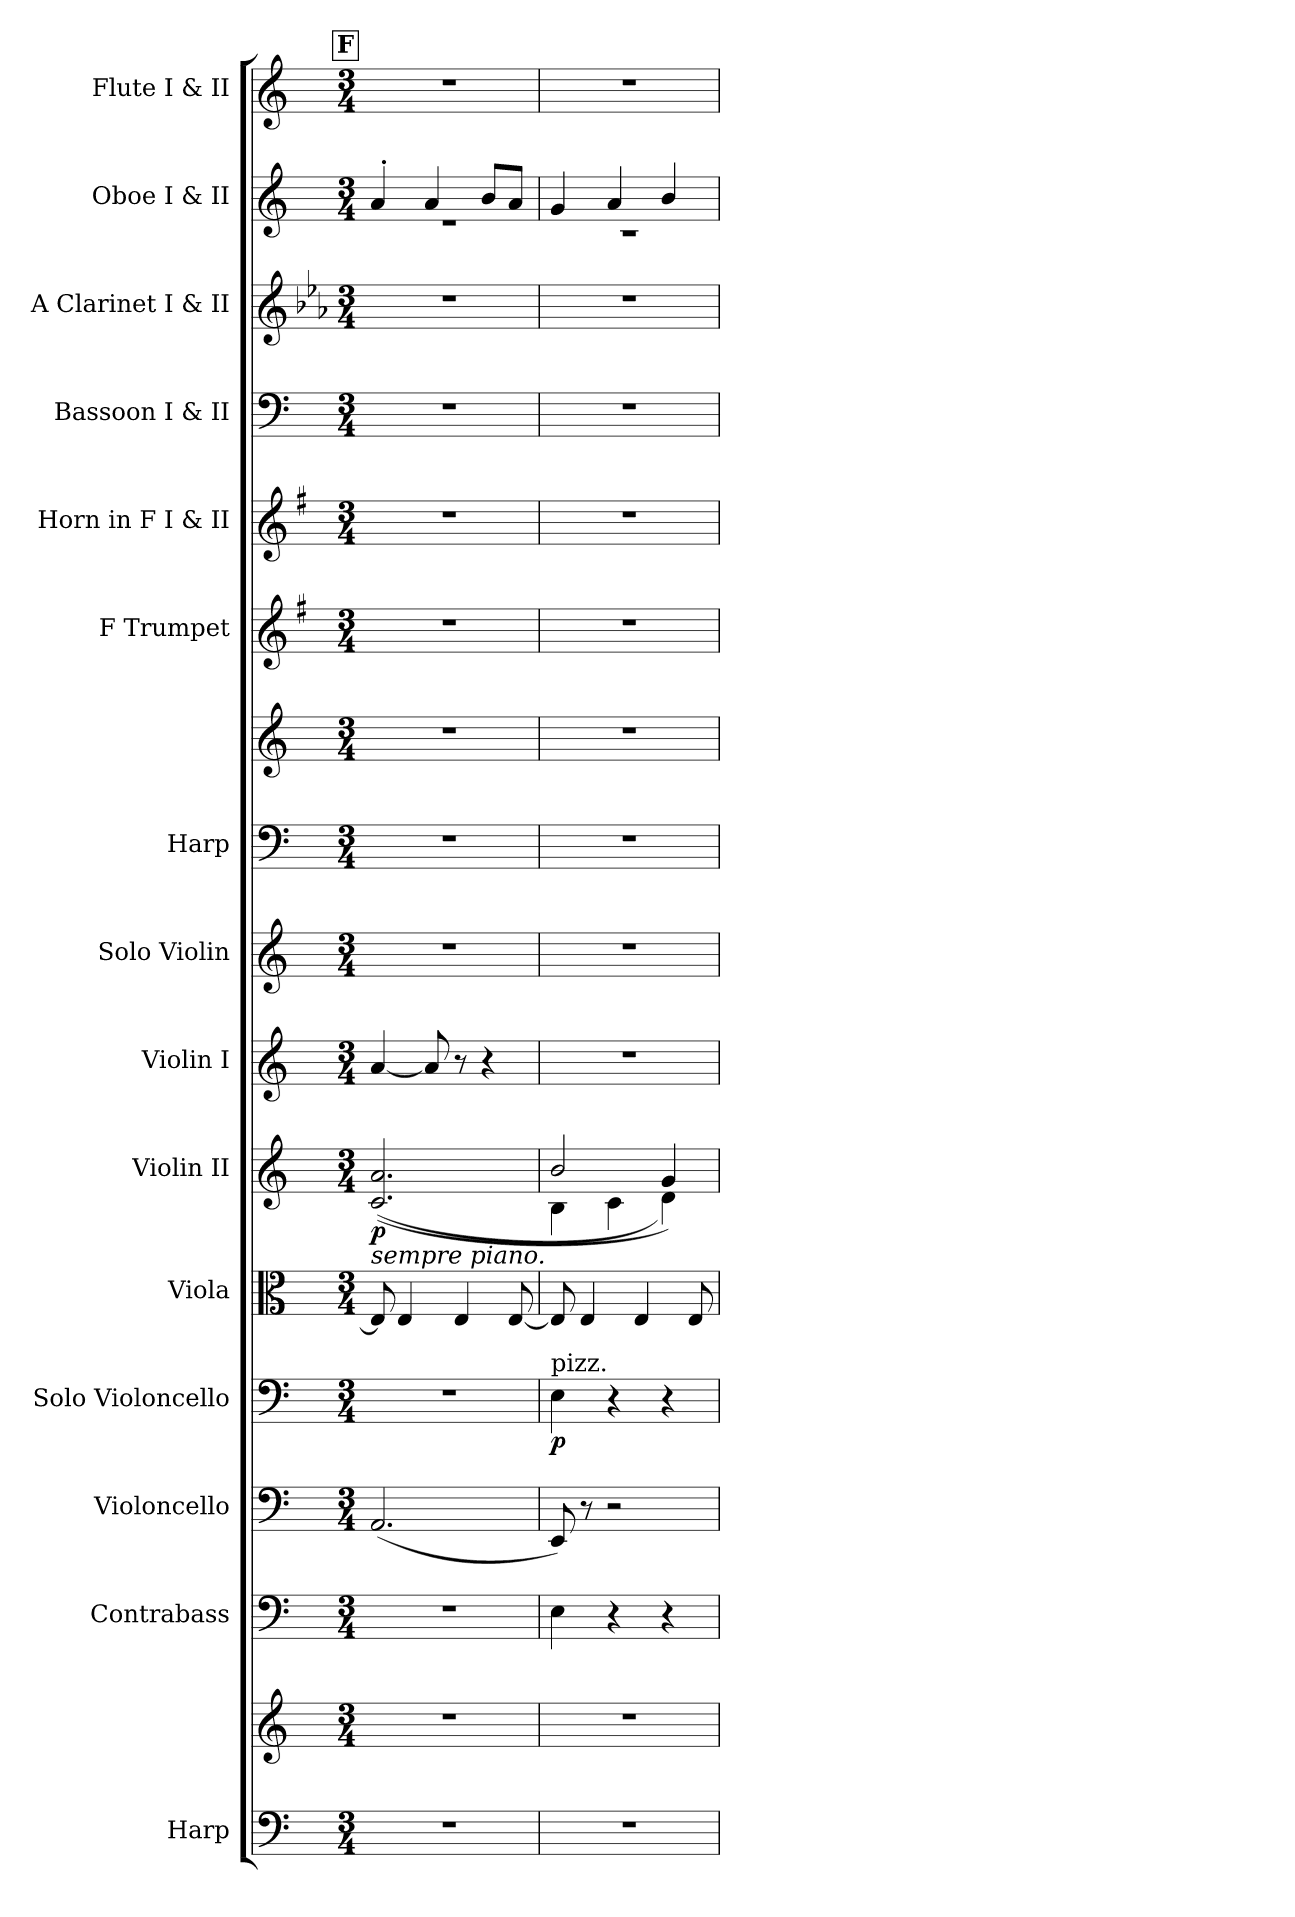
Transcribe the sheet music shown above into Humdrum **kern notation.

**kern	**kern	**kern	**kern	**kern	**dynam	**kern	**kern	**dynam	**kern	**kern	**kern	**kern	**kern	**kern	**kern	**kern	**kern	**kern
*part15	*part15	*part14	*part13	*part12	*part12	*part11	*part10	*part10	*part9	*part8	*part7	*part7	*part6	*part5	*part4	*part3	*part2	*part1
*staff17	*staff16	*staff15	*staff14	*staff13	*staff13	*staff12	*staff11	*staff11	*staff10	*staff9	*staff8	*staff7	*staff6	*staff5	*staff4	*staff3	*staff2	*staff1
*I"Harp	*	*I"Contrabass	*I"Violoncello	*I"Solo Violoncello	*	*I"Viola	*I"Violin II	*	*I"Violin I	*I"Solo Violin	*I"Harp	*	*I"F Trumpet	*I"Horn in F I &amp; II	*I"Bassoon I &amp; II	*I"A Clarinet I &amp; II	*I"Oboe I &amp; II	*I"Flute I &amp; II
*I'Hrp.	*	*I'Cb.	*I'Vc.	*I'Vc.	*	*I'Vla.	*I'Vln.	*	*I'Vln.	*I'Vln.	*I'Hrp.	*	*I'F Tpt.	*	*I'Bsn.	*I'A Cl.	*I'Ob.	*I'Fl.
*clefF4	*clefG2	*clefF4	*clefF4	*clefF4	*	*clefC3	*clefG2	*	*clefG2	*clefG2	*clefF4	*clefG2	*clefG2	*clefG2	*clefF4	*clefG2	*clefG2	*clefG2
*	*	*ITrd7c12	*	*	*	*	*	*	*	*	*	*	*ITrd-3c-5	*ITrd4c7	*	*ITrd2c3	*	*
*k[]	*k[]	*k[]	*k[]	*k[]	*	*k[]	*k[]	*	*k[]	*k[]	*k[]	*k[]	*k[]	*k[]	*k[]	*k[]	*k[]	*k[]
*M3/4	*M3/4	*M3/4	*M3/4	*M3/4	*	*M3/4	*M3/4	*	*M3/4	*M3/4	*M3/4	*M3/4	*M3/4	*M3/4	*M3/4	*M3/4	*M3/4	*M3/4
!!LO:REH:place=s1:a:B:fs=14:t=F
=106	=106	=106	=106	=106	=106	=106	=106	=106	=106	=106	=106	=106	=106	=106	=106	=106	=106	=106
*	*	*	*	*	*	*	*	*	*	*	*	*	*	*	*	*	*^	*
!	!	!	!	!	!	!	!LO:TX:b:i:t=sempre piano.	!	!	!	!	!	!	!	!	!	!	!	!
!	!	!	!	!	!	!	!	!LO:DY:b	!	!	!	!	!	!	!	!	!	!	!
2.r	2.r	2.r	(<2.AA/	2.r	.	8E/]	(>(<2.c/ 2.a/	p	[4a/	2.r	2.r	2.r	2.r	2.r	2.r	2.r	4a'/	2.r	2.r
.	.	.	.	.	.	4E/	.	.	.	.	.	.	.	.	.	.	.	.	.
.	.	.	.	.	.	.	.	.	8a/]	.	.	.	.	.	.	.	4a/	.	.
.	.	.	.	.	.	4E/	.	.	8r	.	.	.	.	.	.	.	.	.	.
.	.	.	.	.	.	.	.	.	4r	.	.	.	.	.	.	.	8b/L	.	.
.	.	.	.	.	.	[8E/	.	.	.	.	.	.	.	.	.	.	8a/J	.	.
=107	=107	=107	=107	=107	=107	=107	=107	=107	=107	=107	=107	=107	=107	=107	=107	=107	=107	=107	=107
*	*	*	*	*	*	*	*^	*	*	*	*	*	*	*	*	*	*	*	*
!	!	!	!	!LO:TX:a:t=pizz.	!	!	!	!	!	!	!	!	!	!	!	!	!	!	!	!
!	!	!	!	!	!LO:DY:b	!	!	!	!	!	!	!	!	!	!	!	!	!	!	!
2.r	2.r	4EE\	8EE/)	4E\	p	8E/]	2b/	4B\	.	2.r	2.r	2.r	2.r	2.r	2.r	2.r	2.r	4g/	2.r	2.r
.	.	.	8r	.	.	4E/	.	.	.	.	.	.	.	.	.	.	.	.	.	.
.	.	4r	2r	4r	.	.	.	4c\	.	.	.	.	.	.	.	.	.	4a/	.	.
.	.	.	.	.	.	4E/	.	.	.	.	.	.	.	.	.	.	.	.	.	.
.	.	4r	.	4r	.	.	4g/)	4d\)	.	.	.	.	.	.	.	.	.	4b/	.	.
.	.	.	.	.	.	8E/	.	.	.	.	.	.	.	.	.	.	.	.	.	.
*	*	*	*	*	*	*	*v	*v	*	*	*	*	*	*	*	*	*	*v	*v	*
=	=	=	=	=	=	=	=	=	=	=	=	=	=	=	=	=	=	=
*-	*-	*-	*-	*-	*-	*-	*-	*-	*-	*-	*-	*-	*-	*-	*-	*-	*-	*-
